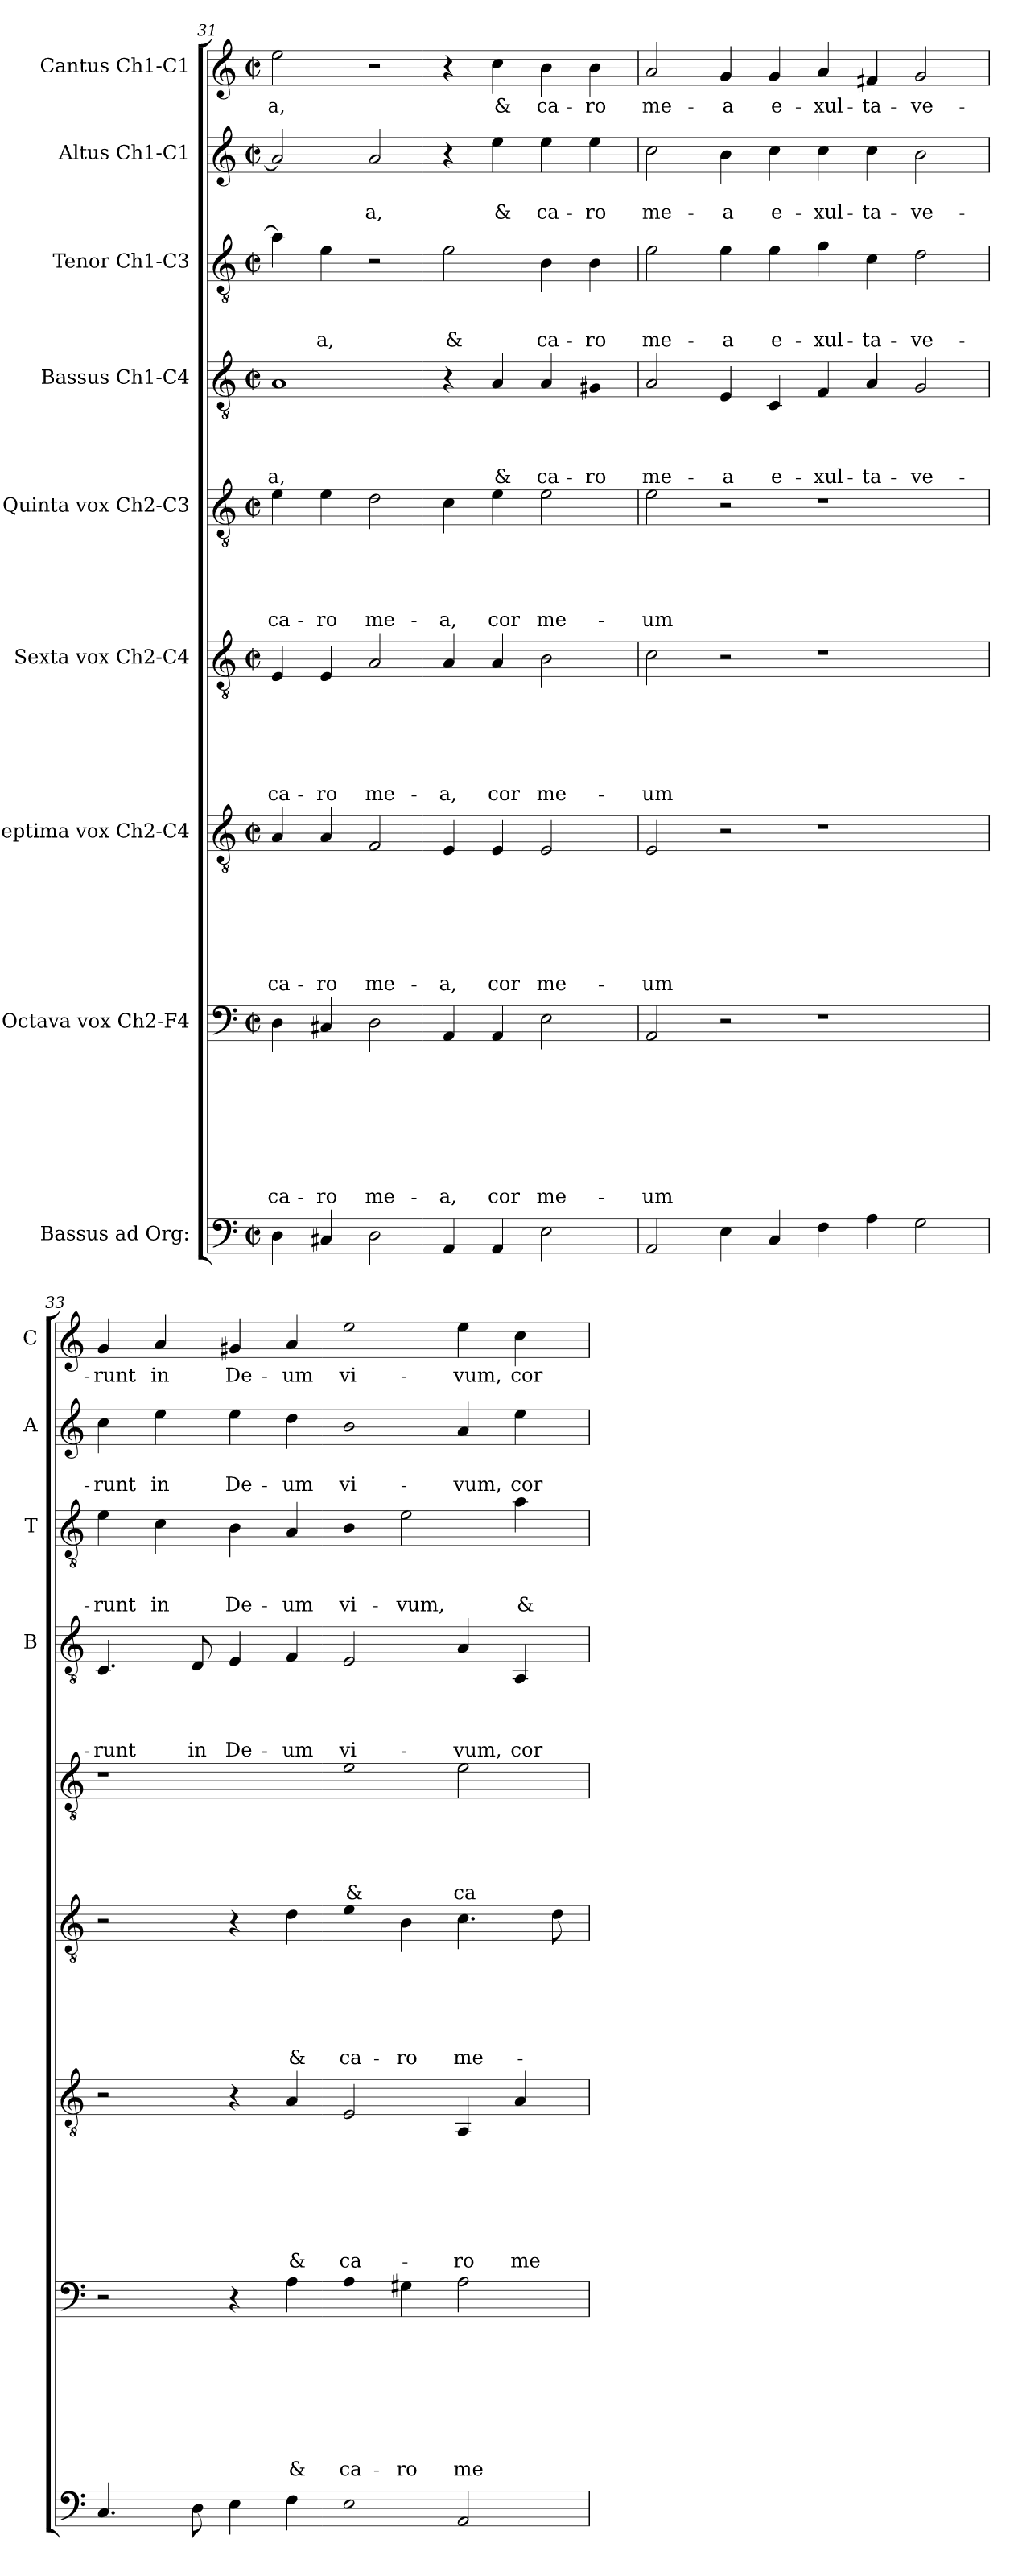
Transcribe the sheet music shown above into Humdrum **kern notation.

**kern	**kern	**text	**text	**text	**text	**text	**text	**text	**text	**kern	**text	**text	**text	**text	**text	**text	**text	**kern	**text	**text	**text	**text	**text	**text	**kern	**text	**text	**text	**text	**text	**kern	**text	**text	**text	**text	**kern	**text	**text	**text	**kern	**text	**text	**kern	**text
*part9	*part8	*part8	*part8	*part8	*part8	*part8	*part8	*part8	*part8	*part7	*part7	*part7	*part7	*part7	*part7	*part7	*part7	*part6	*part6	*part6	*part6	*part6	*part6	*part6	*part5	*part5	*part5	*part5	*part5	*part5	*part4	*part4	*part4	*part4	*part4	*part3	*part3	*part3	*part3	*part2	*part2	*part2	*part1	*part1
*staff9	*staff8	*staff8	*staff8	*staff8	*staff8	*staff8	*staff8	*staff8	*staff8	*staff7	*staff7	*staff7	*staff7	*staff7	*staff7	*staff7	*staff7	*staff6	*staff6	*staff6	*staff6	*staff6	*staff6	*staff6	*staff5	*staff5	*staff5	*staff5	*staff5	*staff5	*staff4	*staff4	*staff4	*staff4	*staff4	*staff3	*staff3	*staff3	*staff3	*staff2	*staff2	*staff2	*staff1	*staff1
*I"Bassus ad Org:	*I"Octava vox Ch2-F4	*	*	*	*	*	*	*	*	*I"Septima vox Ch2-C4	*	*	*	*	*	*	*	*I"Sexta vox Ch2-C4	*	*	*	*	*	*	*I"Quinta vox Ch2-C3	*	*	*	*	*	*I"Bassus Ch1-C4	*	*	*	*	*I"Tenor Ch1-C3	*	*	*	*I"Altus Ch1-C1	*	*	*I"Cantus Ch1-C1	*
*	*	*	*	*	*	*	*	*	*	*	*	*	*	*	*	*	*	*	*	*	*	*	*	*	*	*	*	*	*	*	*I'B	*	*	*	*	*I'T	*	*	*	*I'A	*	*	*I'C	*
*clefF4	*clefF4	*	*	*	*	*	*	*	*	*clefGv2	*	*	*	*	*	*	*	*clefGv2	*	*	*	*	*	*	*clefGv2	*	*	*	*	*	*clefGv2	*	*	*	*	*clefGv2	*	*	*	*clefG2	*	*	*clefG2	*
*k[]	*k[]	*	*	*	*	*	*	*	*	*k[]	*	*	*	*	*	*	*	*k[]	*	*	*	*	*	*	*k[]	*	*	*	*	*	*k[]	*	*	*	*	*k[]	*	*	*	*k[]	*	*	*k[]	*
*C:	*C:	*	*	*	*	*	*	*	*	*C:	*	*	*	*	*	*	*	*C:	*	*	*	*	*	*	*C:	*	*	*	*	*	*C:	*	*	*	*	*C:	*	*	*	*C:	*	*	*C:	*
*M2/2	*M2/2	*	*	*	*	*	*	*	*	*M2/2	*	*	*	*	*	*	*	*M2/2	*	*	*	*	*	*	*M2/2	*	*	*	*	*	*M2/2	*	*	*	*	*M2/2	*	*	*	*M2/2	*	*	*M2/2	*
*met(c|)	*met(c|)	*	*	*	*	*	*	*	*	*met(c|)	*	*	*	*	*	*	*	*met(c|)	*	*	*	*	*	*	*met(c|)	*	*	*	*	*	*met(c|)	*	*	*	*	*met(c|)	*	*	*	*met(c|)	*	*	*met(c|)	*
=31	=31	=31	=31	=31	=31	=31	=31	=31	=31	=31	=31	=31	=31	=31	=31	=31	=31	=31	=31	=31	=31	=31	=31	=31	=31	=31	=31	=31	=31	=31	=31	=31	=31	=31	=31	=31	=31	=31	=31	=31	=31	=31	=31	=31
!	!	!	!	!	!	!	!	!	!LO:LY:b	!	!	!	!	!	!	!	!LO:LY:b	!	!	!	!	!	!	!LO:LY:b	!	!	!	!	!	!LO:LY:b	!	!	!	!	!LO:LY:b	!	!	!	!	!	!	!	!	!LO:LY:b
4D\	4D\	.	.	.	.	.	.	.	ca-	4A/	.	.	.	.	.	.	ca-	4E/	.	.	.	.	.	ca-	4e\	.	.	.	.	ca-	1A	.	.	.	-a,	4a\]	.	.	.	2a/]	.	.	2ee\	-a,
!	!	!	!	!	!	!	!	!	!LO:LY:b	!	!	!	!	!	!	!	!LO:LY:b	!	!	!	!	!	!	!LO:LY:b	!	!	!	!	!	!LO:LY:b	!	!	!	!	!	!	!	!	!LO:LY:b	!	!	!	!	!
4C#X/	4C#X/	.	.	.	.	.	.	.	-ro	4A/	.	.	.	.	.	.	-ro	4E/	.	.	.	.	.	-ro	4e\	.	.	.	.	-ro	.	.	.	.	.	4e\	.	.	-a,	.	.	.	.	.
!	!	!	!	!	!	!	!	!	!LO:LY:b	!	!	!	!	!	!	!	!LO:LY:b	!	!	!	!	!	!	!LO:LY:b	!	!	!	!	!	!LO:LY:b	!	!	!	!	!	!	!	!	!	!	!	!LO:LY:b	!	!
2D\	2D\	.	.	.	.	.	.	.	me-	2F/	.	.	.	.	.	.	me-	2A/	.	.	.	.	.	me-	2d\	.	.	.	.	me-	.	.	.	.	.	2r	.	.	.	2a/	.	-a,	2r	.
!	!	!	!	!	!	!	!	!	!LO:LY:b	!	!	!	!	!	!	!	!LO:LY:b	!	!	!	!	!	!	!LO:LY:b	!	!	!	!	!	!LO:LY:b	!	!	!	!	!	!	!	!	!LO:LY:b	!	!	!	!	!
4AA/	4AA/	.	.	.	.	.	.	.	-a,	4E/	.	.	.	.	.	.	-a,	4A/	.	.	.	.	.	-a,	4c\	.	.	.	.	-a,	4r	.	.	.	.	2e\	.	.	&	4r	.	.	4r	.
!	!	!	!	!	!	!	!	!	!LO:LY:b	!	!	!	!	!	!	!	!LO:LY:b	!	!	!	!	!	!	!LO:LY:b	!	!	!	!	!	!LO:LY:b	!	!	!	!	!LO:LY:b	!	!	!	!	!	!	!LO:LY:b	!	!LO:LY:b
4AA/	4AA/	.	.	.	.	.	.	.	cor	4E/	.	.	.	.	.	.	cor	4A/	.	.	.	.	.	cor	4e\	.	.	.	.	cor	4A/	.	.	.	&	.	.	.	.	4ee\	.	&	4cc\	&
!	!	!	!	!	!	!	!	!	!LO:LY:b	!	!	!	!	!	!	!	!LO:LY:b	!	!	!	!	!	!	!LO:LY:b	!	!	!	!	!	!LO:LY:b	!	!	!	!	!LO:LY:b	!	!	!	!LO:LY:b	!	!	!LO:LY:b	!	!LO:LY:b
2E\	2E\	.	.	.	.	.	.	.	me-	2E/	.	.	.	.	.	.	me-	2B\	.	.	.	.	.	me-	2e\	.	.	.	.	me-	4A/	.	.	.	ca-	4B\	.	.	ca-	4ee\	.	ca-	4b\	ca-
!	!	!	!	!	!	!	!	!	!	!	!	!	!	!	!	!	!	!	!	!	!	!	!	!	!	!	!	!	!	!	!	!	!	!	!LO:LY:b	!	!	!	!LO:LY:b	!	!	!LO:LY:b	!	!LO:LY:b
.	.	.	.	.	.	.	.	.	.	.	.	.	.	.	.	.	.	.	.	.	.	.	.	.	.	.	.	.	.	.	4G#X/	.	.	.	-ro	4B\	.	.	-ro	4ee\	.	-ro	4b\	-ro
!!LO:LB:g=z
=32	=32	=32	=32	=32	=32	=32	=32	=32	=32	=32	=32	=32	=32	=32	=32	=32	=32	=32	=32	=32	=32	=32	=32	=32	=32	=32	=32	=32	=32	=32	=32	=32	=32	=32	=32	=32	=32	=32	=32	=32	=32	=32	=32	=32
!	!	!	!	!	!	!	!	!	!LO:LY:b	!	!	!	!	!	!	!	!LO:LY:b	!	!	!	!	!	!	!LO:LY:b	!	!	!	!	!	!LO:LY:b	!	!	!	!	!LO:LY:b	!	!	!	!LO:LY:b	!	!	!LO:LY:b	!	!LO:LY:b
2AA/	2AA/	.	.	.	.	.	.	.	-um	2E/	.	.	.	.	.	.	-um	2c\	.	.	.	.	.	-um	2e\	.	.	.	.	-um	2A/	.	.	.	me-	2e\	.	.	me-	2cc\	.	me-	2a/	me-
!	!	!	!	!	!	!	!	!	!	!	!	!	!	!	!	!	!	!	!	!	!	!	!	!	!	!	!	!	!	!	!	!	!	!	!LO:LY:b	!	!	!	!LO:LY:b	!	!	!LO:LY:b	!	!LO:LY:b
4E\	2r	.	.	.	.	.	.	.	.	2r	.	.	.	.	.	.	.	2r	.	.	.	.	.	.	2r	.	.	.	.	.	4E/	.	.	.	-a	4e\	.	.	-a	4b\	.	-a	4g/	-a
!	!	!	!	!	!	!	!	!	!	!	!	!	!	!	!	!	!	!	!	!	!	!	!	!	!	!	!	!	!	!	!	!	!	!	!LO:LY:b	!	!	!	!LO:LY:b	!	!	!LO:LY:b	!	!LO:LY:b
4C/	.	.	.	.	.	.	.	.	.	.	.	.	.	.	.	.	.	.	.	.	.	.	.	.	.	.	.	.	.	.	4C/	.	.	.	e-	4e\	.	.	e-	4cc\	.	e-	4g/	e-
!	!	!	!	!	!	!	!	!	!	!	!	!	!	!	!	!	!	!	!	!	!	!	!	!	!	!	!	!	!	!	!	!	!	!	!LO:LY:b	!	!	!	!LO:LY:b	!	!	!LO:LY:b	!	!LO:LY:b
4F\	1r	.	.	.	.	.	.	.	.	1r	.	.	.	.	.	.	.	1r	.	.	.	.	.	.	1r	.	.	.	.	.	4F/	.	.	.	-xul-	4f\	.	.	-xul-	4cc\	.	-xul-	4a/	-xul-
!	!	!	!	!	!	!	!	!	!	!	!	!	!	!	!	!	!	!	!	!	!	!	!	!	!	!	!	!	!	!	!	!	!	!	!LO:LY:b	!	!	!	!LO:LY:b	!	!	!LO:LY:b	!	!LO:LY:b
4A\	.	.	.	.	.	.	.	.	.	.	.	.	.	.	.	.	.	.	.	.	.	.	.	.	.	.	.	.	.	.	4A/	.	.	.	-ta-	4c\	.	.	-ta-	4cc\	.	-ta-	4f#X/	-ta-
!	!	!	!	!	!	!	!	!	!	!	!	!	!	!	!	!	!	!	!	!	!	!	!	!	!	!	!	!	!	!	!	!	!	!	!LO:LY:b	!	!	!	!LO:LY:b	!	!	!LO:LY:b	!	!LO:LY:b
2G\	.	.	.	.	.	.	.	.	.	.	.	.	.	.	.	.	.	.	.	.	.	.	.	.	.	.	.	.	.	.	2G/	.	.	.	-ve-	2d\	.	.	-ve-	2b\	.	-ve-	2g/	-ve-
=33	=33	=33	=33	=33	=33	=33	=33	=33	=33	=33	=33	=33	=33	=33	=33	=33	=33	=33	=33	=33	=33	=33	=33	=33	=33	=33	=33	=33	=33	=33	=33	=33	=33	=33	=33	=33	=33	=33	=33	=33	=33	=33	=33	=33
!	!	!	!	!	!	!	!	!	!	!	!	!	!	!	!	!	!	!	!	!	!	!	!	!	!	!	!	!	!	!	!	!	!	!	!LO:LY:b	!	!	!	!LO:LY:b	!	!	!LO:LY:b	!	!LO:LY:b
4.C/	2r	.	.	.	.	.	.	.	.	2r	.	.	.	.	.	.	.	2r	.	.	.	.	.	.	1r	.	.	.	.	.	4.C/	.	.	.	-runt	4e\	.	.	-runt	4cc\	.	-runt	4g/	-runt
!	!	!	!	!	!	!	!	!	!	!	!	!	!	!	!	!	!	!	!	!	!	!	!	!	!	!	!	!	!	!	!	!	!	!	!	!	!	!	!LO:LY:b	!	!	!LO:LY:b	!	!LO:LY:b
.	.	.	.	.	.	.	.	.	.	.	.	.	.	.	.	.	.	.	.	.	.	.	.	.	.	.	.	.	.	.	.	.	.	.	.	4c\	.	.	in	4ee\	.	in	4a/	in
!	!	!	!	!	!	!	!	!	!	!	!	!	!	!	!	!	!	!	!	!	!	!	!	!	!	!	!	!	!	!	!	!	!	!	!LO:LY:b	!	!	!	!	!	!	!	!	!
8D\	.	.	.	.	.	.	.	.	.	.	.	.	.	.	.	.	.	.	.	.	.	.	.	.	.	.	.	.	.	.	8D/	.	.	.	in	.	.	.	.	.	.	.	.	.
!	!	!	!	!	!	!	!	!	!	!	!	!	!	!	!	!	!	!	!	!	!	!	!	!	!	!	!	!	!	!	!	!	!	!	!LO:LY:b	!	!	!	!LO:LY:b	!	!	!LO:LY:b	!	!LO:LY:b
4E\	4r	.	.	.	.	.	.	.	.	4r	.	.	.	.	.	.	.	4r	.	.	.	.	.	.	.	.	.	.	.	.	4E/	.	.	.	De-	4B\	.	.	De-	4ee\	.	De-	4g#X/	De-
!	!	!	!	!	!	!	!	!	!LO:LY:b	!	!	!	!	!	!	!	!LO:LY:b	!	!	!	!	!	!	!LO:LY:b	!	!	!	!	!	!	!	!	!	!	!LO:LY:b	!	!	!	!LO:LY:b	!	!	!LO:LY:b	!	!LO:LY:b
4F\	4A\	.	.	.	.	.	.	.	&	4A/	.	.	.	.	.	.	&	4d\	.	.	.	.	.	&	.	.	.	.	.	.	4F/	.	.	.	-um	4A/	.	.	-um	4dd\	.	-um	4a/	-um
!	!	!	!	!	!	!	!	!	!LO:LY:b	!	!	!	!	!	!	!	!LO:LY:b	!	!	!	!	!	!	!LO:LY:b	!	!	!	!	!	!LO:LY:b	!	!	!	!	!LO:LY:b	!	!	!	!LO:LY:b	!	!	!LO:LY:b	!	!LO:LY:b
2E\	4A\	.	.	.	.	.	.	.	ca-	2E/	.	.	.	.	.	.	ca-	4e\	.	.	.	.	.	ca-	2e\	.	.	.	.	&	2E/	.	.	.	vi-	4B\	.	.	vi-	2b\	.	vi-	2ee\	vi-
!	!	!	!	!	!	!	!	!	!LO:LY:b	!	!	!	!	!	!	!	!	!	!	!	!	!	!	!LO:LY:b	!	!	!	!	!	!	!	!	!	!	!	!	!	!	!LO:LY:b	!	!	!	!	!
.	4G#X\	.	.	.	.	.	.	.	-ro	.	.	.	.	.	.	.	.	4B\	.	.	.	.	.	-ro	.	.	.	.	.	.	.	.	.	.	.	2e\	.	.	-vum,	.	.	.	.	.
!	!	!	!	!	!	!	!	!	!LO:LY:b	!	!	!	!	!	!	!	!LO:LY:b	!	!	!	!	!	!	!LO:LY:b	!	!	!	!	!	!LO:LY:b	!	!	!	!	!LO:LY:b	!	!	!	!	!	!	!LO:LY:b	!	!LO:LY:b
2AA/	2A\	.	.	.	.	.	.	.	me-	4AA/	.	.	.	.	.	.	-ro	4.c\	.	.	.	.	.	me-	2e\	.	.	.	.	ca-	4A/	.	.	.	-vum,	.	.	.	.	4a/	.	-vum,	4ee\	-vum,
!	!	!	!	!	!	!	!	!	!	!	!	!	!	!	!	!	!LO:LY:b	!	!	!	!	!	!	!	!	!	!	!	!	!	!	!	!	!	!LO:LY:b	!	!	!	!LO:LY:b	!	!	!LO:LY:b	!	!LO:LY:b
.	.	.	.	.	.	.	.	.	.	4A/	.	.	.	.	.	.	me-	.	.	.	.	.	.	.	.	.	.	.	.	.	4AA/	.	.	.	cor	4a\	.	.	&	4ee\	.	cor	4cc\	cor
.	.	.	.	.	.	.	.	.	.	.	.	.	.	.	.	.	.	8d\	.	.	.	.	.	.	.	.	.	.	.	.	.	.	.	.	.	.	.	.	.	.	.	.	.	.
=	=	=	=	=	=	=	=	=	=	=	=	=	=	=	=	=	=	=	=	=	=	=	=	=	=	=	=	=	=	=	=	=	=	=	=	=	=	=	=	=	=	=	=	=
*-	*-	*-	*-	*-	*-	*-	*-	*-	*-	*-	*-	*-	*-	*-	*-	*-	*-	*-	*-	*-	*-	*-	*-	*-	*-	*-	*-	*-	*-	*-	*-	*-	*-	*-	*-	*-	*-	*-	*-	*-	*-	*-	*-	*-
